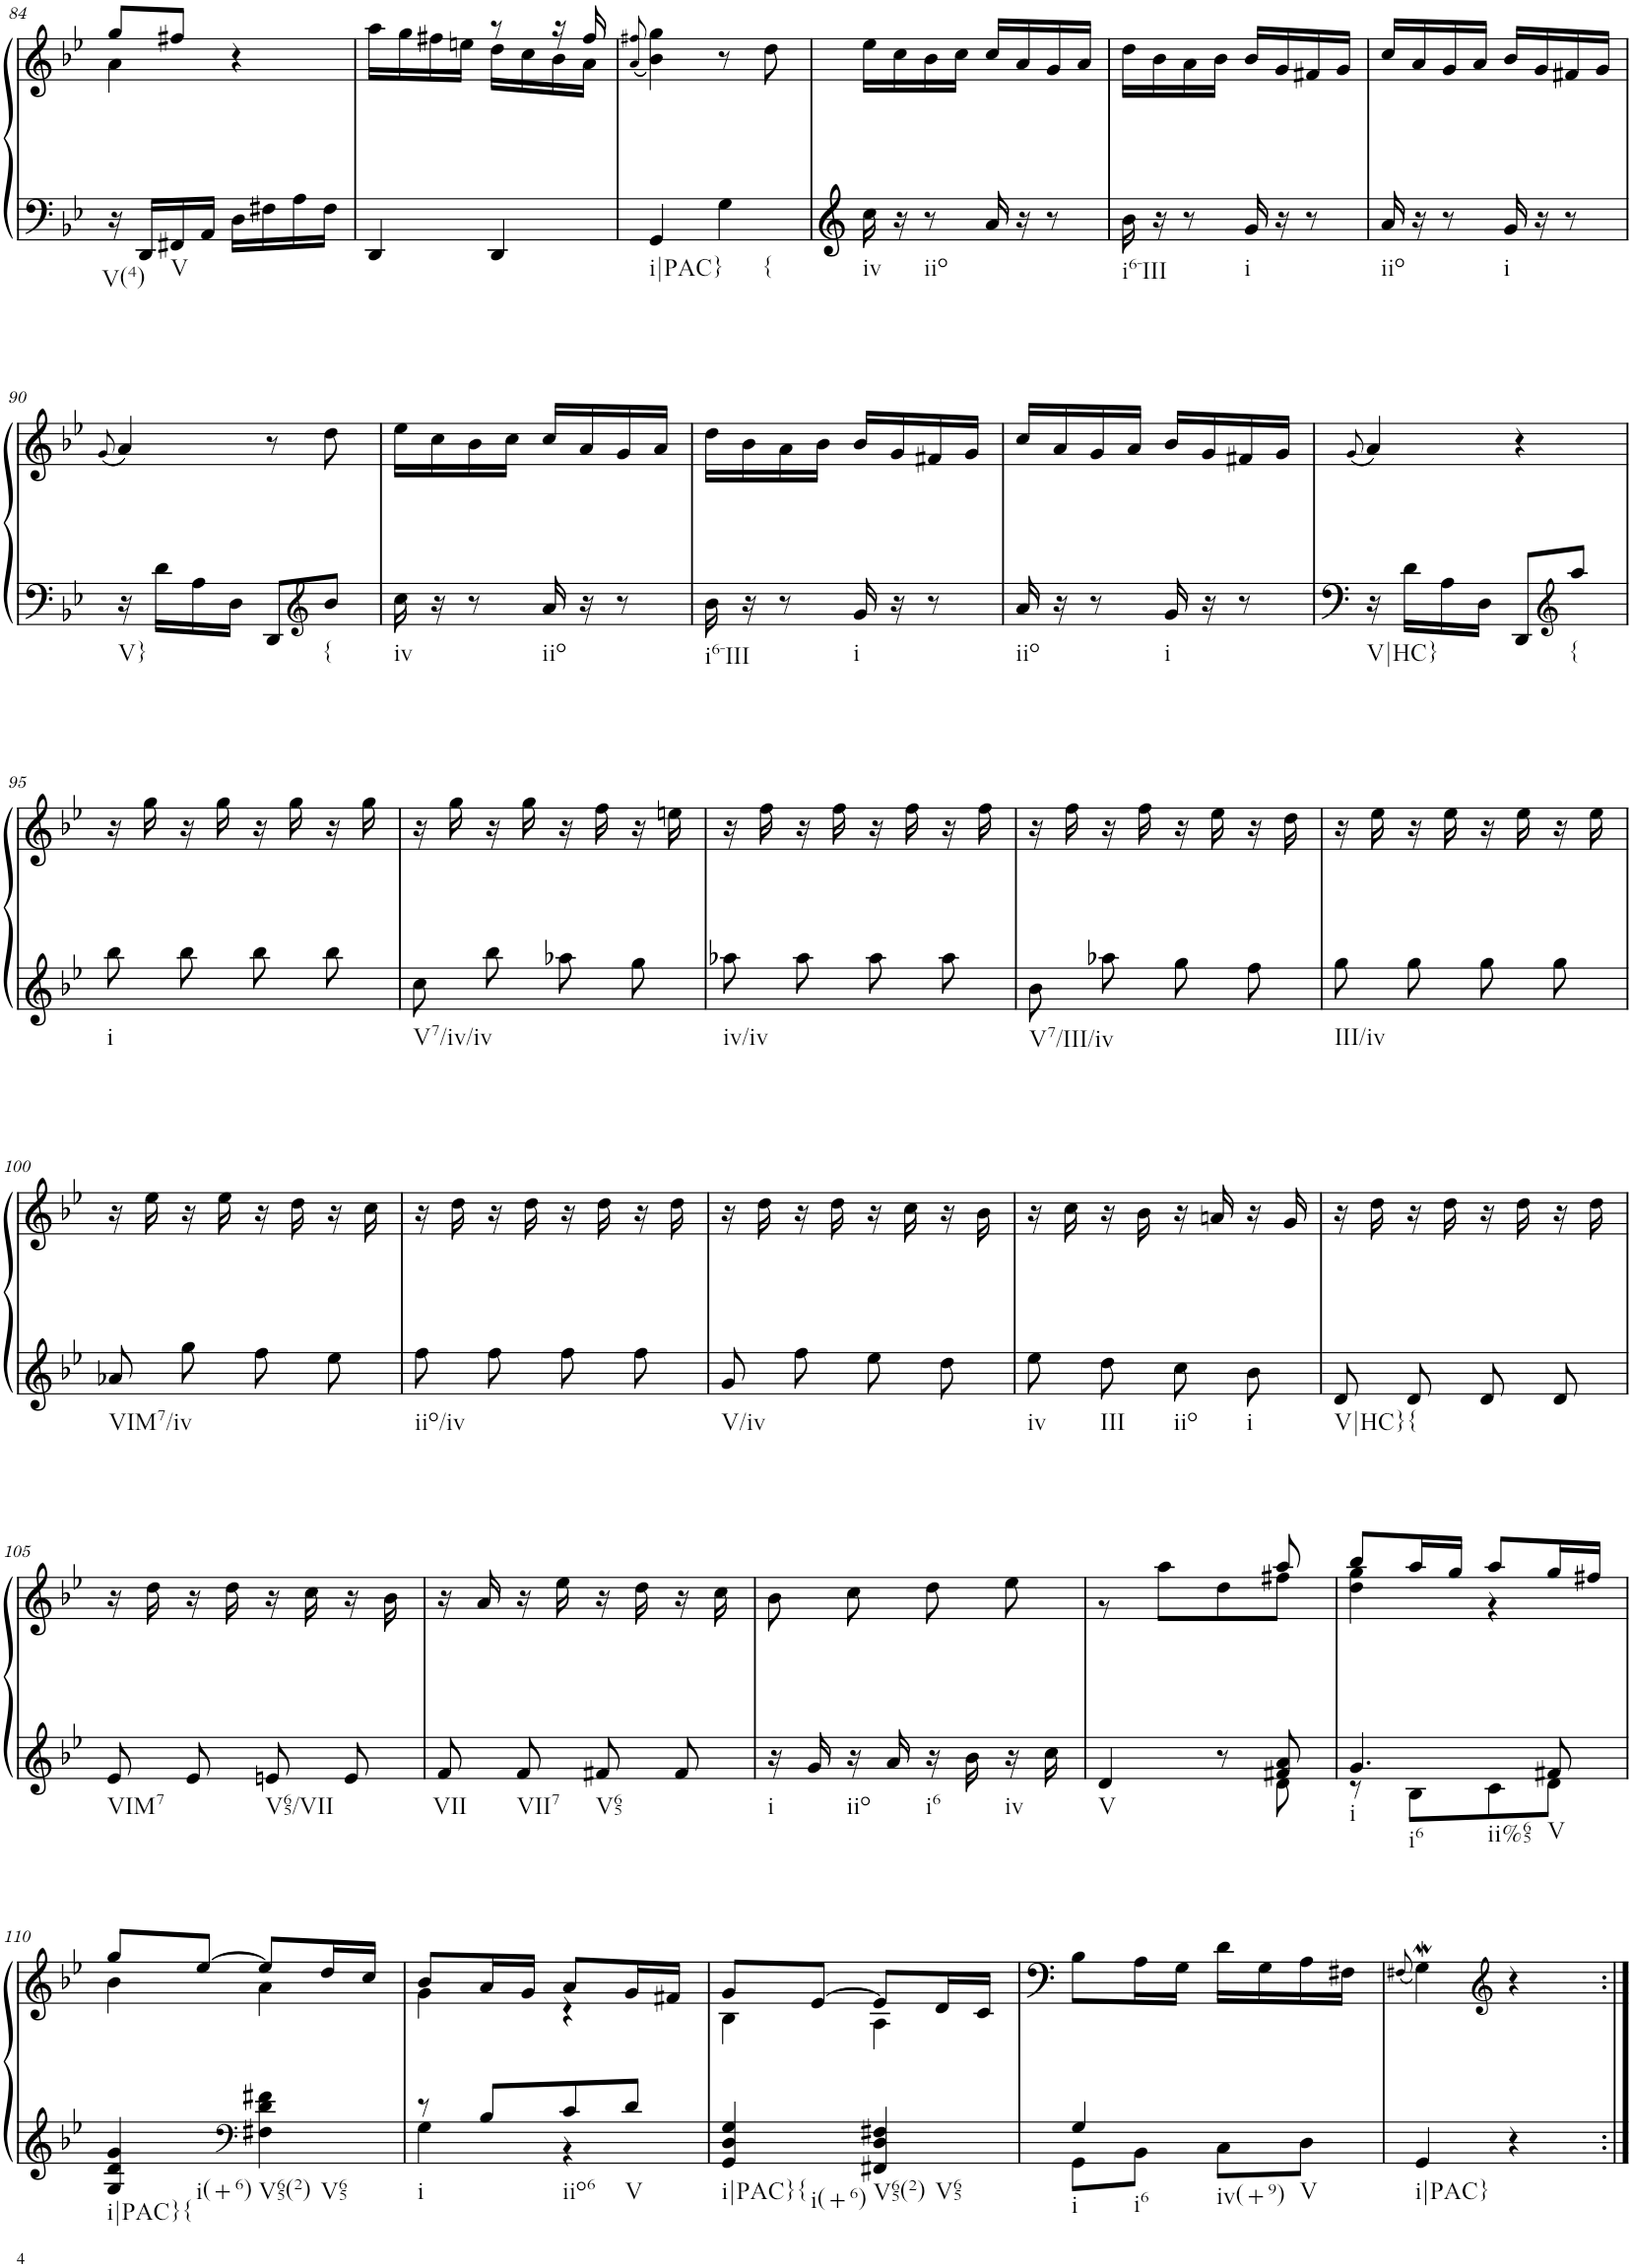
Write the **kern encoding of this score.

**kern	**kern
*part1	*part1
*staff2	*staff1
*I"Piano	*
*I'Pno.	*
!!LO:PB:g=z
*clefF4	*clefG2
*k[b-e-]	*k[b-e-]
*M2/4	*M2/4
=84	=84
*	*^
!LO:TX:b:t=V(4)	!	!
16r	8gg/L	4a\
16DD/LL	.	.
!LO:TX:b:t=V	!	!
16FF#X/	8ff#X/J	.
16AA/JJ	.	.
16D\LL	4r	4ryy
16F#X\	.	.
16A\	.	.
16F#\JJ	.	.
=85	=85	=85
4DD/	16aa\LL	4ryy
.	16gg\	.
.	16ff#X\	.
.	16een\JJ	.
4DD/	8r	16dd\LL
.	.	16cc\
.	16r	16b-\
.	16ff#/	16a\JJ
*	*v	*v
=86	=86
.	(8qa/ 8qff#X/
!LO:TX:b:t=i|PAC}	!
4GG/	4b-\ 4gg\)
!LO:TX:b:t={	!
4G\	8r
.	8dd\
=87	=87
!LO:TX:b:t=iv	!
16cc\	16ee-\LL
16r	16cc\
!LO:TX:b:t=iio	!
8r	16b-\
.	16cc\JJ
16a/	16cc/LL
16r	16a/
8r	16g/
.	16a/JJ
=88	=88
!LO:TX:b:t=i6-III	!
16b-\	16dd\LL
16r	16b-\
8r	16a\
.	16b-\JJ
!LO:TX:b:t=i	!
16g/	16b-/LL
16r	16g/
8r	16f#X/
.	16g/JJ
=89	=89
!LO:TX:b:t=iio	!
16a/	16cc/LL
16r	16a/
8r	16g/
.	16a/JJ
!LO:TX:b:t=i	!
16g/	16b-/LL
16r	16g/
8r	16f#X/
.	16g/JJ
!!LO:LB:g=z
=90	=90
.	(8qg/
!LO:TX:b:t=V}	!
16r	4a/)
16d\LL	.
16A\	.
16D\JJ	.
8DD/L	8r
*clefG2	*
!LO:TX:b:t={	!
8b-/J	8dd\
=91	=91
!LO:TX:b:t=iv	!
16cc\	16ee-\LL
16r	16cc\
8r	16b-\
.	16cc\JJ
!LO:TX:b:t=iio	!
16a/	16cc/LL
16r	16a/
8r	16g/
.	16a/JJ
=92	=92
!LO:TX:b:t=i6-III	!
16b-\	16dd\LL
16r	16b-\
8r	16a\
.	16b-\JJ
!LO:TX:b:t=i	!
16g/	16b-/LL
16r	16g/
8r	16f#X/
.	16g/JJ
=93	=93
!LO:TX:b:t=iio	!
16a/	16cc/LL
16r	16a/
8r	16g/
.	16a/JJ
!LO:TX:b:t=i	!
16g/	16b-/LL
16r	16g/
8r	16f#X/
.	16g/JJ
=94	=94
.	(8qg/
!LO:TX:b:t=V|HC}	!
16r	4a/)
16d\LL	.
16A\	.
16D\JJ	.
8DD/L	4r
*clefG2	*
!LO:TX:b:t={	!
8aa/J	.
!!LO:LB:g=z
=95	=95
!LO:TX:b:t=i	!
8bb-\	16r
.	16gg\
8bb-\	16r
.	16gg\
8bb-\	16r
.	16gg\
8bb-\	16r
.	16gg\
=96	=96
!LO:TX:b:t=V7/iv/iv	!
8cc\	16r
.	16gg\
8bb-\	16r
.	16gg\
8aa-X\	16r
.	16ff\
8gg\	16r
.	16een\
=97	=97
!LO:TX:b:t=iv/iv	!
8aa-X\	16r
.	16ff\
8aa-\	16r
.	16ff\
8aa-\	16r
.	16ff\
8aa-\	16r
.	16ff\
=98	=98
!LO:TX:b:t=V7/III/iv	!
8b-\	16r
.	16ff\
8aa-X\	16r
.	16ff\
8gg\	16r
.	16ee-\
8ff\	16r
.	16dd\
=99	=99
!LO:TX:b:t=III/iv	!
8gg\	16r
.	16ee-\
8gg\	16r
.	16ee-\
8gg\	16r
.	16ee-\
8gg\	16r
.	16ee-\
!!LO:LB:g=z
=100	=100
!LO:TX:b:t=VIM7/iv	!
8a-X/	16r
.	16ee-\
8gg\	16r
.	16ee-\
8ff\	16r
.	16dd\
8ee-\	16r
.	16cc\
=101	=101
!LO:TX:b:t=iio/iv	!
8ff\	16r
.	16dd\
8ff\	16r
.	16dd\
8ff\	16r
.	16dd\
8ff\	16r
.	16dd\
=102	=102
!LO:TX:b:t=V/iv	!
8g/	16r
.	16dd\
8ff\	16r
.	16dd\
8ee-\	16r
.	16cc\
8dd\	16r
.	16b-\
=103	=103
!LO:TX:b:t=iv	!
8ee-\	16r
.	16cc\
!LO:TX:b:t=III	!
8dd\	16r
.	16b-\
!LO:TX:b:t=iio	!
8cc\	16r
.	16an/
!LO:TX:b:t=i	!
8b-\	16r
.	16g/
=104	=104
!LO:TX:b:t=V|HC}{	!
8d/	16r
.	16dd\
8d/	16r
.	16dd\
8d/	16r
.	16dd\
8d/	16r
.	16dd\
!!LO:LB:g=z
=105	=105
!LO:TX:b:t=VIM7	!
8e-/	16r
.	16dd\
8e-/	16r
.	16dd\
!LO:TX:b:t=V65/VII	!
8en/	16r
.	16cc\
8e/	16r
.	16b-\
=106	=106
!LO:TX:b:t=VII	!
8f/	16r
.	16a/
!LO:TX:b:t=VII7	!
8f/	16r
.	16ee-\
!LO:TX:b:t=V65	!
8f#X/	16r
.	16dd\
8f#/	16r
.	16cc\
=107	=107
!LO:TX:b:t=i	!
16r	8b-\
16g/	.
!LO:TX:b:t=iio	!
16r	8cc\
16a/	.
!LO:TX:b:t=i6	!
16r	8dd\
16b-\	.
!LO:TX:b:t=iv	!
16r	8ee-\
16cc\	.
=108	=108
*^	*^
!LO:TX:b:t=V	!	!	!
4d/	4.ryy	4ryy	8r
.	.	.	8aa\L
8r	.	8ryy	8dd\
8f#X/ 8a/	8d\	8aa/	8ff#X\J
=109	=109	=109	=109
!LO:TX:b:t=i	!	!	!
!LO:TX:b:t=i6	!	!	!
!LO:TX:b:t=ii%65	!	!	!
4.g/	8r	8bb-/L	4dd\ 4gg\
.	8B-\L	16aa/L	.
.	.	16gg/JJ	.
.	8c\	8aa/L	4r
!LO:TX:b:t=V	!	!	!
8f#X/	8d\J	16gg/L	.
.	.	16ff#X/JJ	.
*v	*v	*	*
!!LO:LB:g=z	!!
=110	=110	=110
!LO:TX:b:t=i|PAC}{	!	!
!LO:TX:b:t=i(+6)	!	!
4G/ 4d/ 4g/	8gg/L	4b-\
.	[8ee-/J	.
*clefF4	*	*
!LO:TX:b:t=V65(2)	!	!
!LO:TX:b:t=V65	!	!
4F#X\ 4d\ 4f#X\	8ee-/L]	4a\
.	16dd/L	.
.	16cc/JJ	.
=111	=111	=111
*^	*	*
!LO:TX:b:t=i	!	!	!
8r	4G\	8b-/L	4g\
8B-/L	.	16a/L	.
.	.	16g/JJ	.
!LO:TX:b:t=iio6	!	!	!
8c/	4r	8a/L	4r
!LO:TX:b:t=V	!	!	!
8d/J	.	16g/L	.
.	.	16f#X/JJ	.
*v	*v	*	*
=112	=112	=112
!LO:TX:b:t=i|PAC}{	!	!
!LO:TX:b:t=i(+6)	!	!
4GG/ 4D/ 4G/	8g/L	4B-\
.	[8e-/J	.
!LO:TX:b:t=V65(2)	!	!
!LO:TX:b:t=V65	!	!
4FF#X/ 4D/ 4F#X/	8e-/L]	4A\
.	16d/L	.
.	16c/JJ	.
*	*v	*v
=113	=113
*^	*
!LO:TX:b:t=i	!	!
!LO:TX:b:t=i6	!	!
4G/	8GG\L	8B-\L
.	8BB-\J	16A\L
.	.	16G\JJ
!LO:TX:b:t=iv(+9)	!	!
8C\L	4ryy	16d\LL
.	.	16G\
!LO:TX:b:t=V	!	!
8D\J	.	16A\
.	.	16F#X\JJ
*v	*v	*
=114	=114
.	(8qF#X/
!LO:TX:b:t=i|PAC}	!
4GG/	4GW\)
*	*clefG2
4r	4r
=:|!	=:|!
*-	*-
